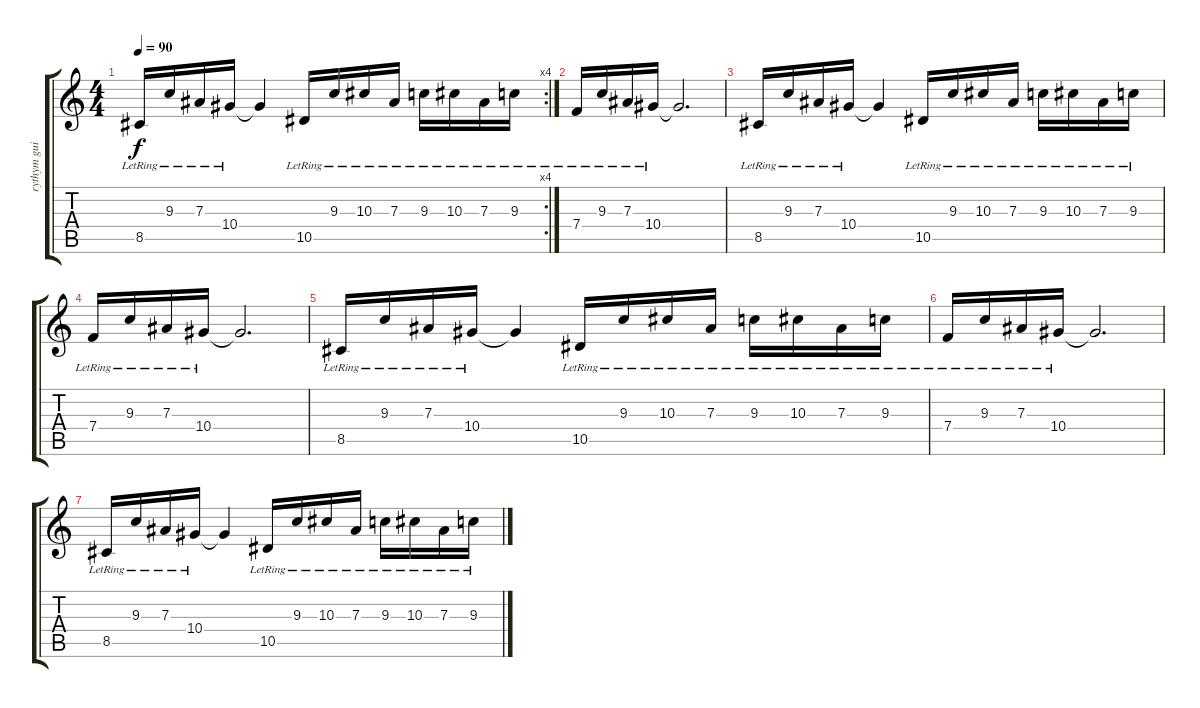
\track ("rythym guitar" "rythym gui") {instrument electricguitarjazz}
\staff {score tabs}
\tuning (C4 G3 Eb3 Bb2 F2 C2) {hide}
\rc 4
\ts (4 4)
\tempo 90
\clef g2
\ks c
8.5{lr}.16{dy f} 9.3{lr}.16 7.3{lr}.16 10.4{lr}.16 10.4{t}.4 10.5{lr}.16 9.3{lr}.16 10.3{lr}.16 7.3{lr}.16 9.3{lr}.16 10.3{lr}.16 7.3{lr}.16 9.3{lr}.16 |
7.4{lr}.16 9.3{lr}.16 7.3{lr}.16 10.4{lr}.16 10.4{t}.2{d} |
8.5{lr}.16 9.3{lr}.16 7.3{lr}.16 10.4{lr}.16 10.4{t}.4 10.5{lr}.16 9.3{lr}.16 10.3{lr}.16 7.3{lr}.16 9.3{lr}.16 10.3{lr}.16 7.3{lr}.16 9.3{lr}.16 |
7.4{lr}.16 9.3{lr}.16 7.3{lr}.16 10.4{lr}.16 10.4{t}.2{d} |
8.5{lr}.16 9.3{lr}.16 7.3{lr}.16 10.4{lr}.16 10.4{t}.4 10.5{lr}.16 9.3{lr}.16 10.3{lr}.16 7.3{lr}.16 9.3{lr}.16 10.3{lr}.16 7.3{lr}.16 9.3{lr}.16 |
7.4{lr}.16 9.3{lr}.16 7.3{lr}.16 10.4{lr}.16 10.4{t}.2{d} |
8.5{lr}.16 9.3{lr}.16 7.3{lr}.16 10.4{lr}.16 10.4{t}.4 10.5{lr}.16 9.3{lr}.16 10.3{lr}.16 7.3{lr}.16 9.3{lr}.16 10.3{lr}.16 7.3{lr}.16 9.3{lr}.16
